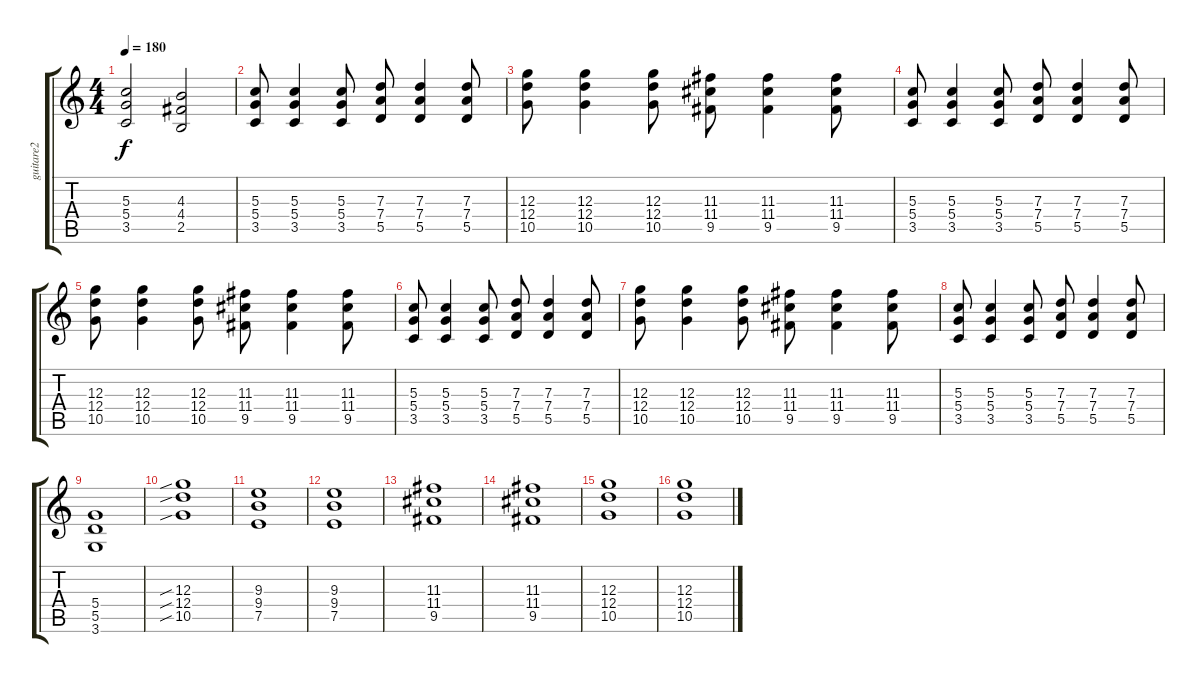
\track ("guitare2" "guitare2") {instrument distortionguitar}
\staff {score tabs}
\tuning (E4 B3 G3 D3 A2 E2) {hide}
\ts (4 4)
\tempo 180
\clef g2
\ks c
(5.3 5.4 3.5).2{dy f} (4.3 4.4 2.5).2 |
(5.3 5.4 3.5).8 (5.3 5.4 3.5).4 (5.3 5.4 3.5).8 (7.3 7.4 5.5).8 (7.3 7.4 5.5).4 (7.3 7.4 5.5).8 |
(12.3 12.4 10.5).8 (12.3 12.4 10.5).4 (12.3 12.4 10.5).8 (11.3 11.4 9.5).8 (11.3 11.4 9.5).4 (11.3 11.4 9.5).8 |
(5.3 5.4 3.5).8 (5.3 5.4 3.5).4 (5.3 5.4 3.5).8 (7.3 7.4 5.5).8 (7.3 7.4 5.5).4 (7.3 7.4 5.5).8 |
(12.3 12.4 10.5).8 (12.3 12.4 10.5).4 (12.3 12.4 10.5).8 (11.3 11.4 9.5).8 (11.3 11.4 9.5).4 (11.3 11.4 9.5).8 |
(5.3 5.4 3.5).8 (5.3 5.4 3.5).4 (5.3 5.4 3.5).8 (7.3 7.4 5.5).8 (7.3 7.4 5.5).4 (7.3 7.4 5.5).8 |
(12.3 12.4 10.5).8 (12.3 12.4 10.5).4 (12.3 12.4 10.5).8 (11.3 11.4 9.5).8 (11.3 11.4 9.5).4 (11.3 11.4 9.5).8 |
(5.3 5.4 3.5).8 (5.3 5.4 3.5).4 (5.3 5.4 3.5).8 (7.3 7.4 5.5).8 (7.3 7.4 5.5).4 (7.3 7.4 5.5).8 |
(5.4 5.5 3.6).1 |
(12.3{sib} 12.4{sib} 10.5{sib}).1 |
(9.3 9.4 7.5).1 |
(9.3 9.4 7.5).1 |
(11.3 11.4 9.5).1 |
(11.3 11.4 9.5).1 |
(12.3 12.4 10.5).1 |
(12.3 12.4 10.5).1
